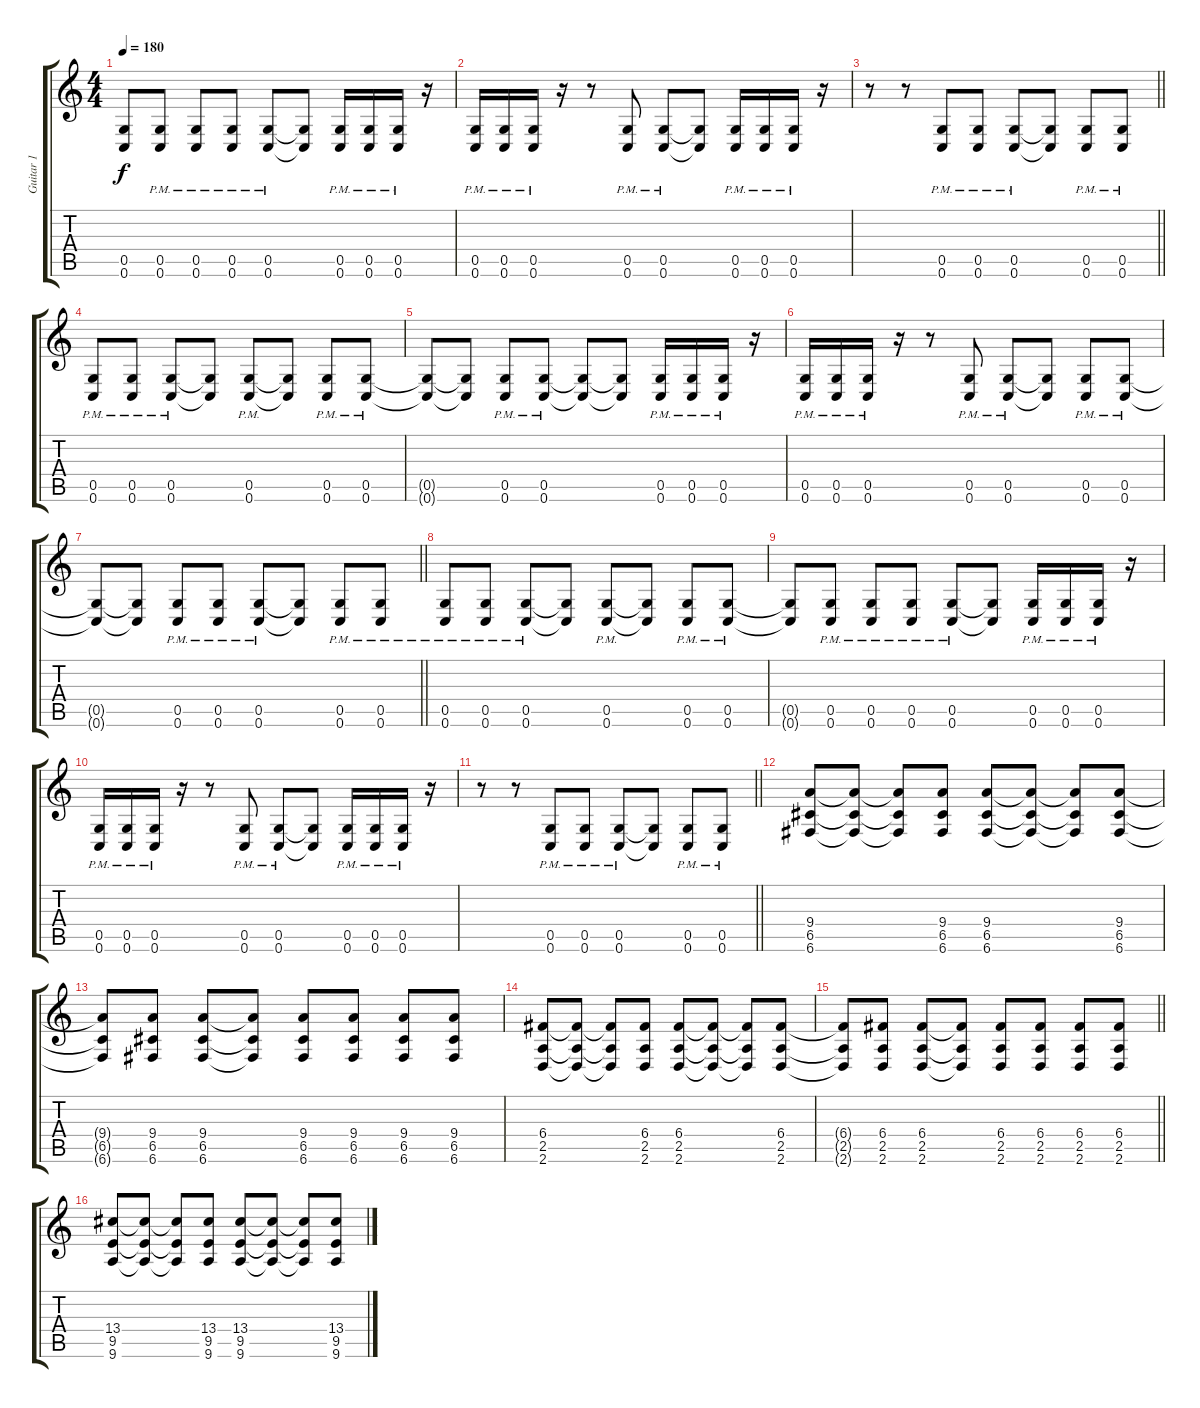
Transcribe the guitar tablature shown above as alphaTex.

\track ("Guitar 1" "Guitar 1") {instrument distortionguitar}
\staff {score tabs}
\tuning (D4 A3 F3 C3 G2 C2) {hide}
\ts (4 4)
\tempo 180
\clef g2
\ks c
(0.5{t} 0.6{t}).8{dy f} (0.5{pm} 0.6{pm}).8 (0.5{pm} 0.6{pm}).8 (0.5{pm} 0.6{pm}).8 (0.5{pm} 0.6{pm}).8 (0.5{t} 0.6{t}).8 (0.5{pm} 0.6{pm}).16 (0.5{pm} 0.6{pm}).16 (0.5{pm} 0.6{pm}).16 r.16 |
(0.5{pm} 0.6{pm}).16 (0.5{pm} 0.6{pm}).16 (0.5{pm} 0.6{pm}).16 r.16 r.8 (0.5{pm} 0.6{pm}).8 (0.5{pm} 0.6{pm}).8 (0.5{t} 0.6{t}).8 (0.5{pm} 0.6{pm}).16 (0.5{pm} 0.6{pm}).16 (0.5{pm} 0.6{pm}).16 r.16 |
\barLineRight lightlight
r.8 r.8 (0.5{pm} 0.6{pm}).8 (0.5{pm} 0.6{pm}).8 (0.5{pm} 0.6{pm}).8 (0.5{t} 0.6{t}).8 (0.5{pm} 0.6{pm}).8 (0.5{pm} 0.6{pm}).8 |
(0.5{pm} 0.6{pm}).8 (0.5{pm} 0.6{pm}).8 (0.5{pm} 0.6{pm}).8 (0.5{t} 0.6{t}).8 (0.5{pm} 0.6{pm}).8 (0.5{t} 0.6{t}).8 (0.5{pm} 0.6{pm}).8 (0.5{pm} 0.6{pm}).8 |
(0.5{t} 0.6{t}).8 (0.5{t} 0.6{t}).8 (0.5{pm} 0.6{pm}).8 (0.5{pm} 0.6{pm}).8 (0.5{t} 0.6{t}).8 (0.5{t} 0.6{t}).8 (0.5{pm} 0.6{pm}).16 (0.5{pm} 0.6{pm}).16 (0.5{pm} 0.6{pm}).16 r.16 |
(0.5{pm} 0.6{pm}).16 (0.5{pm} 0.6{pm}).16 (0.5{pm} 0.6{pm}).16 r.16 r.8 (0.5{pm} 0.6{pm}).8 (0.5{pm} 0.6{pm}).8 (0.5{t} 0.6{t}).8 (0.5{pm} 0.6{pm}).8 (0.5{pm} 0.6{pm}).8 |
\barLineRight lightlight
(0.5{t} 0.6{t}).8 (0.5{t} 0.6{t}).8 (0.5{pm} 0.6{pm}).8 (0.5{pm} 0.6{pm}).8 (0.5{pm} 0.6{pm}).8 (0.5{t} 0.6{t}).8 (0.5{pm} 0.6{pm}).8 (0.5{pm} 0.6{pm}).8 |
(0.5{pm} 0.6{pm}).8 (0.5{pm} 0.6{pm}).8 (0.5{pm} 0.6{pm}).8 (0.5{t} 0.6{t}).8 (0.5{pm} 0.6{pm}).8 (0.5{t} 0.6{t}).8 (0.5{pm} 0.6{pm}).8 (0.5{pm} 0.6{pm}).8 |
(0.5{t} 0.6{t}).8 (0.5{pm} 0.6{pm}).8 (0.5{pm} 0.6{pm}).8 (0.5{pm} 0.6{pm}).8 (0.5{pm} 0.6{pm}).8 (0.5{t} 0.6{t}).8 (0.5{pm} 0.6{pm}).16 (0.5{pm} 0.6{pm}).16 (0.5{pm} 0.6{pm}).16 r.16 |
(0.5{pm} 0.6{pm}).16 (0.5{pm} 0.6{pm}).16 (0.5{pm} 0.6{pm}).16 r.16 r.8 (0.5{pm} 0.6{pm}).8 (0.5{pm} 0.6{pm}).8 (0.5{t} 0.6{t}).8 (0.5{pm} 0.6{pm}).16 (0.5{pm} 0.6{pm}).16 (0.5{pm} 0.6{pm}).16 r.16 |
\barLineRight lightlight
r.8 r.8 (0.5{pm} 0.6{pm}).8 (0.5{pm} 0.6{pm}).8 (0.5{pm} 0.6{pm}).8 (0.5{t} 0.6{t}).8 (0.5{pm} 0.6{pm}).8 (0.5{pm} 0.6{pm}).8 |
(9.4 6.5 6.6).8 (9.4{t} 6.5{t} 6.6{t}).8 (9.4{t} 6.5{t} 6.6{t}).8 (9.4 6.5 6.6).8 (9.4 6.5 6.6).8 (9.4{t} 6.5{t} 6.6{t}).8 (9.4{t} 6.5{t} 6.6{t}).8 (9.4 6.5 6.6).8 |
(9.4{t} 6.5{t} 6.6{t}).8 (9.4 6.5 6.6).8 (9.4 6.5 6.6).8 (9.4{t} 6.5{t} 6.6{t}).8 (9.4 6.5 6.6).8 (9.4 6.5 6.6).8 (9.4 6.5 6.6).8 (9.4 6.5 6.6).8 |
(6.4 2.5 2.6).8 (6.4{t} 2.5{t} 2.6{t}).8 (6.4{t} 2.5{t} 2.6{t}).8 (6.4 2.5 2.6).8 (6.4 2.5 2.6).8 (6.4{t} 2.5{t} 2.6{t}).8 (6.4{t} 2.5{t} 2.6{t}).8 (6.4 2.5 2.6).8 |
\barLineRight lightlight
(6.4{t} 2.5{t} 2.6{t}).8 (6.4 2.5 2.6).8 (6.4 2.5 2.6).8 (6.4{t} 2.5{t} 2.6{t}).8 (6.4 2.5 2.6).8 (6.4 2.5 2.6).8 (6.4 2.5 2.6).8 (6.4 2.5 2.6).8 |
(13.4 9.5 9.6).8 (13.4{t} 9.5{t} 9.6{t}).8 (13.4{t} 9.5{t} 9.6{t}).8 (13.4 9.5 9.6).8 (13.4 9.5 9.6).8 (13.4{t} 9.5{t} 9.6{t}).8 (13.4{t} 9.5{t} 9.6{t}).8 (13.4 9.5 9.6).8
